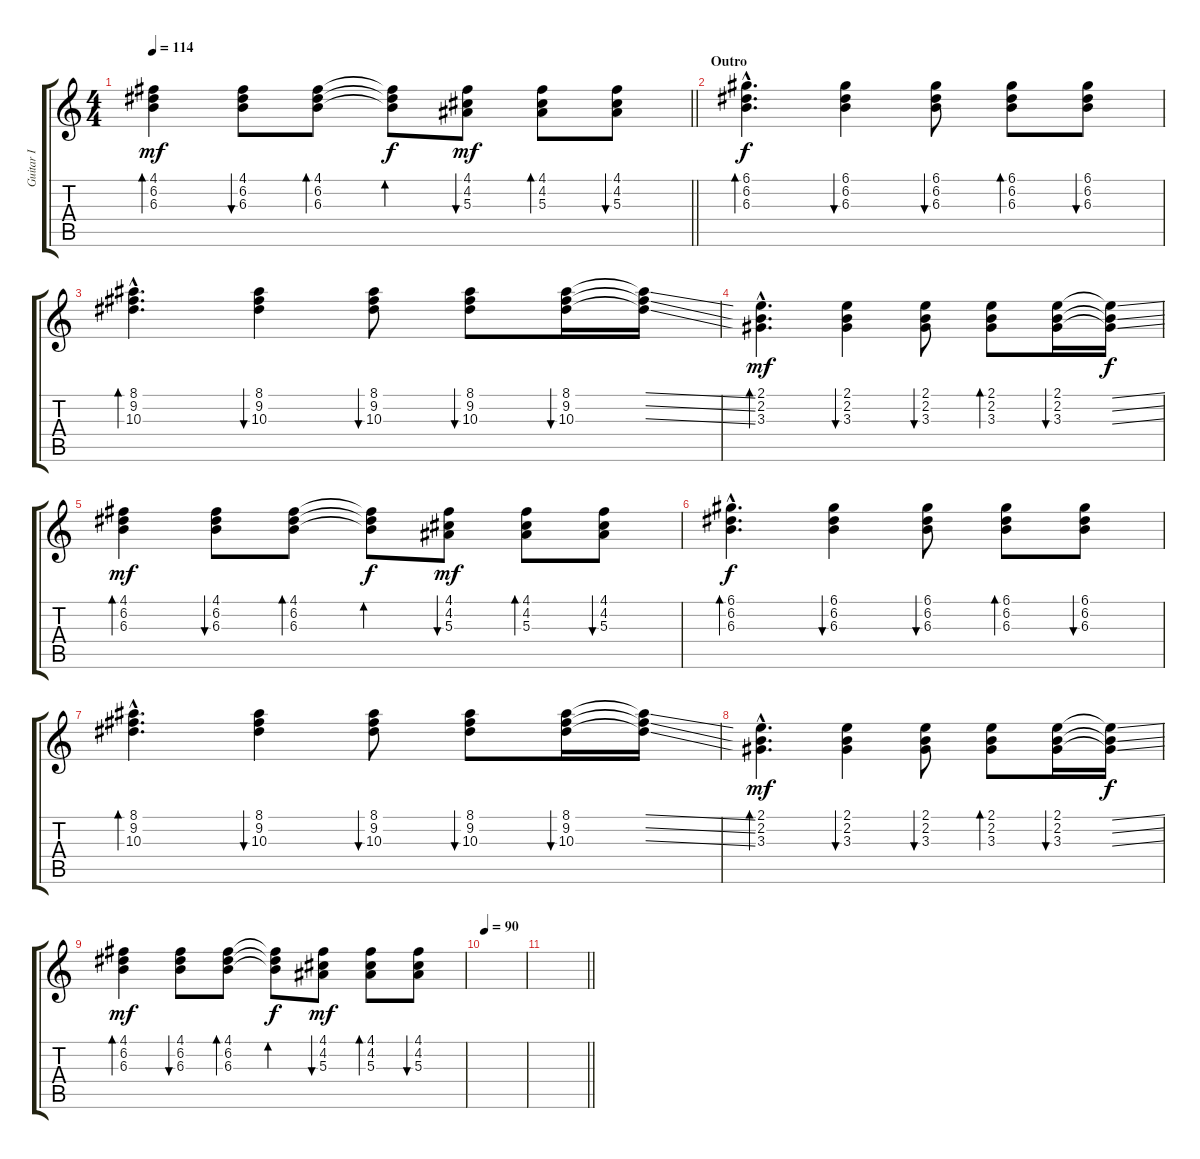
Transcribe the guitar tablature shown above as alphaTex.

\track ("Guitar I" "Guitar I") {instrument acousticguitarnylon}
\staff {score tabs}
\tuning (D4 A3 F3 C3 G2 D2) {hide}
\ts (4 4)
\tempo 114
\clef g2
\barLineRight lightlight
\ks c
(4.1 6.2 6.3).4{bd 60 dy mf} (4.1 6.2 6.3).8{bu 60} (4.1 6.2 6.3).8{bd 60} (4.1{t} 6.2{t} 6.3{t}).8{bd 60 dy f} (4.1 4.2 5.3).8{bu 60 dy mf} (4.1 4.2 5.3).8{bd 60} (4.1 4.2 5.3).8{bu 60} |
\section ("" "Outro")
(6.1{hac} 6.2{hac} 6.3{hac}).4{d bd 60 dy f} (6.1 6.2 6.3).4{bu 60} (6.1 6.2 6.3).8{bu 60} (6.1 6.2 6.3).8{bd 60} (6.1 6.2 6.3).8{bu 120} |
(8.1{hac} 9.2{hac} 10.3{hac}).4{d bd 60} (8.1 9.2 10.3).4{bu 60} (8.1 9.2 10.3).8{bu 60} (8.1 9.2 10.3).8{bu 60} (8.1 9.2 10.3).16{bu 120} (8.1{ss t} 9.2{ss t} 10.3{ss t}).16 |
(2.1{hac} 2.2{hac} 3.3{hac}).4{d bd 60 dy mf} (2.1 2.2 3.3).4{bu 60} (2.1 2.2 3.3).8{bu 60} (2.1 2.2 3.3).8{bd 60} (2.1 2.2 3.3).16{bu 120} (2.1{ss t} 2.2{ss t} 3.3{ss t}).16{dy f} |
(4.1 6.2 6.3).4{bd 60 dy mf} (4.1 6.2 6.3).8{bu 60} (4.1 6.2 6.3).8{bd 60} (4.1{t} 6.2{t} 6.3{t}).8{bd 60 dy f} (4.1 4.2 5.3).8{bu 60 dy mf} (4.1 4.2 5.3).8{bd 60} (4.1 4.2 5.3).8{bu 60} |
(6.1{hac} 6.2{hac} 6.3{hac}).4{d bd 60 dy f} (6.1 6.2 6.3).4{bu 60} (6.1 6.2 6.3).8{bu 60} (6.1 6.2 6.3).8{bd 60} (6.1 6.2 6.3).8{bu 120} |
(8.1{hac} 9.2{hac} 10.3{hac}).4{d bd 60} (8.1 9.2 10.3).4{bu 60} (8.1 9.2 10.3).8{bu 60} (8.1 9.2 10.3).8{bu 60} (8.1 9.2 10.3).16{bu 120} (8.1{ss t} 9.2{ss t} 10.3{ss t}).16 |
(2.1{hac} 2.2{hac} 3.3{hac}).4{d bd 60 dy mf} (2.1 2.2 3.3).4{bu 60} (2.1 2.2 3.3).8{bu 60} (2.1 2.2 3.3).8{bd 60} (2.1 2.2 3.3).16{bu 120} (2.1{ss t} 2.2{ss t} 3.3{ss t}).16{dy f} |
(4.1 6.2 6.3).4{bd 60 dy mf} (4.1 6.2 6.3).8{bu 60} (4.1 6.2 6.3).8{bd 60} (4.1{t} 6.2{t} 6.3{t}).8{bd 60 dy f} (4.1 4.2 5.3).8{bu 60 dy mf} (4.1 4.2 5.3).8{bd 60} (4.1 4.2 5.3).8{bu 60} |
\tempo 90
|
\barLineRight lightlight
